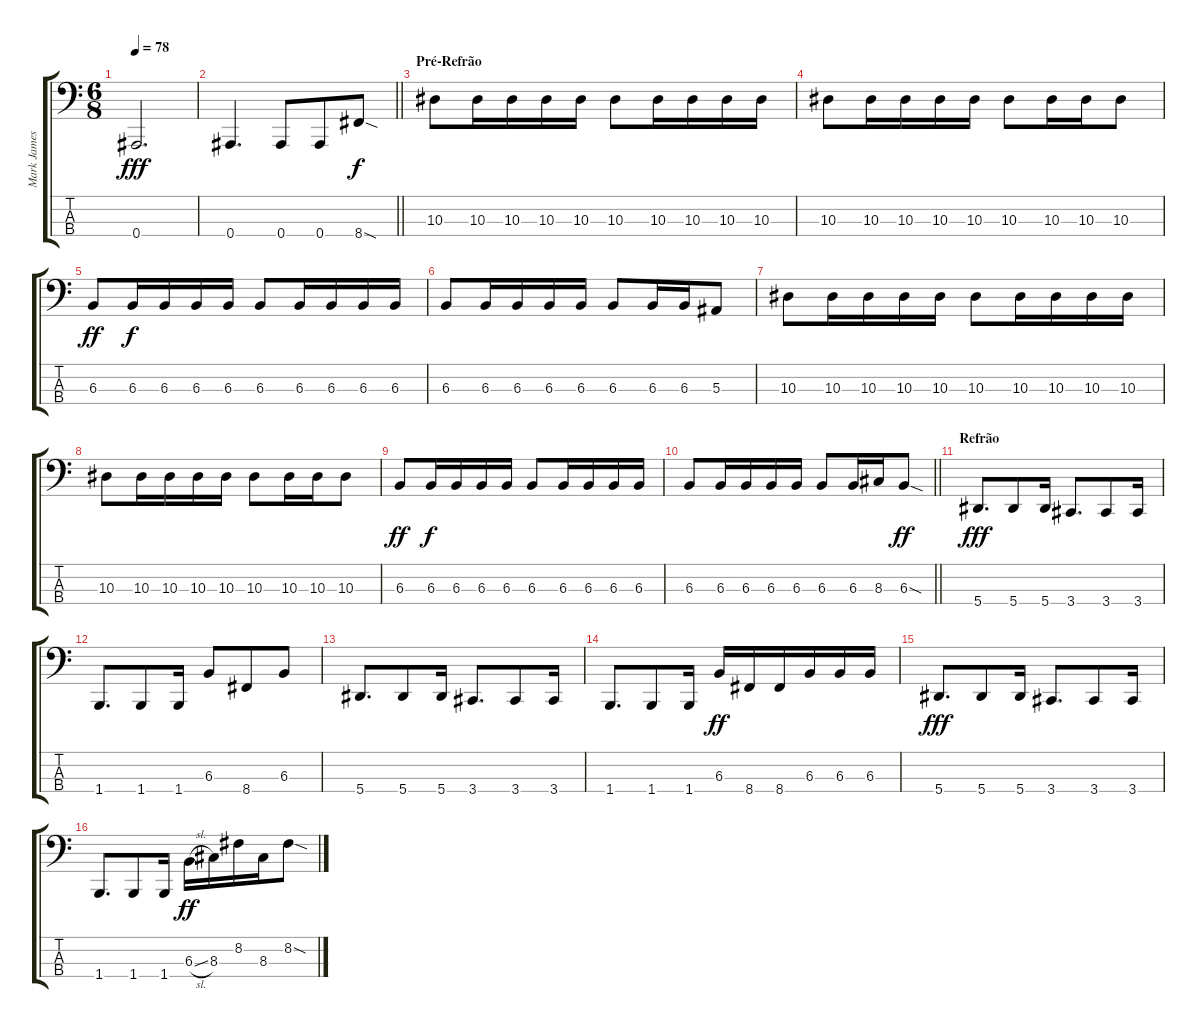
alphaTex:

\track ("Mark James" "Mark James") {instrument electricbassfinger}
\staff {score tabs}
\tuning (Eb2 Bb1 F1 Bb0) {hide}
\ts (6 8)
\tempo 78
\clef f4
\ks c
0.4.2{d dy fff} |
\barLineRight lightlight
0.4.4{d} 0.4.8 0.4.8 8.4{sod}.8{dy f} |
\section ("" "Pré-Refrão")
10.3.8 10.3.16 10.3.16 10.3.16 10.3.16 10.3.8 10.3.16 10.3.16 10.3.16 10.3.16 |
10.3.8 10.3.16 10.3.16 10.3.16 10.3.16 10.3.8 10.3.16 10.3.16 10.3.8 |
6.3.8{dy ff} 6.3.16{dy f} 6.3.16 6.3.16 6.3.16 6.3.8 6.3.16 6.3.16 6.3.16 6.3.16 |
6.3.8 6.3.16 6.3.16 6.3.16 6.3.16 6.3.8 6.3.16 6.3.16 5.3.8 |
10.3.8 10.3.16 10.3.16 10.3.16 10.3.16 10.3.8 10.3.16 10.3.16 10.3.16 10.3.16 |
10.3.8 10.3.16 10.3.16 10.3.16 10.3.16 10.3.8 10.3.16 10.3.16 10.3.8 |
6.3.8{dy ff} 6.3.16{dy f} 6.3.16 6.3.16 6.3.16 6.3.8 6.3.16 6.3.16 6.3.16 6.3.16 |
\barLineRight lightlight
6.3.8 6.3.16 6.3.16 6.3.16 6.3.16 6.3.8 6.3.16 8.3.16 6.3{sod}.8{dy ff} |
\section ("" "Refrão")
5.4.8{d dy fff} 5.4.8 5.4.16 3.4.8{d} 3.4.8 3.4.16 |
1.4.8{d} 1.4.8 1.4.16 6.3.8 8.4.8 6.3.8 |
5.4.8{d} 5.4.8 5.4.16 3.4.8{d} 3.4.8 3.4.16 |
1.4.8{d} 1.4.8 1.4.16 6.3.16{dy ff} 8.4.16 8.4.16 6.3.16 6.3.16 6.3.16 |
5.4.8{d dy fff} 5.4.8 5.4.16 3.4.8{d} 3.4.8 3.4.16 |
1.4.8{d} 1.4.8 1.4.16 6.3{sl}.16{dy ff} 8.3.16 8.2.16 8.3.16 8.2{sod}.8
